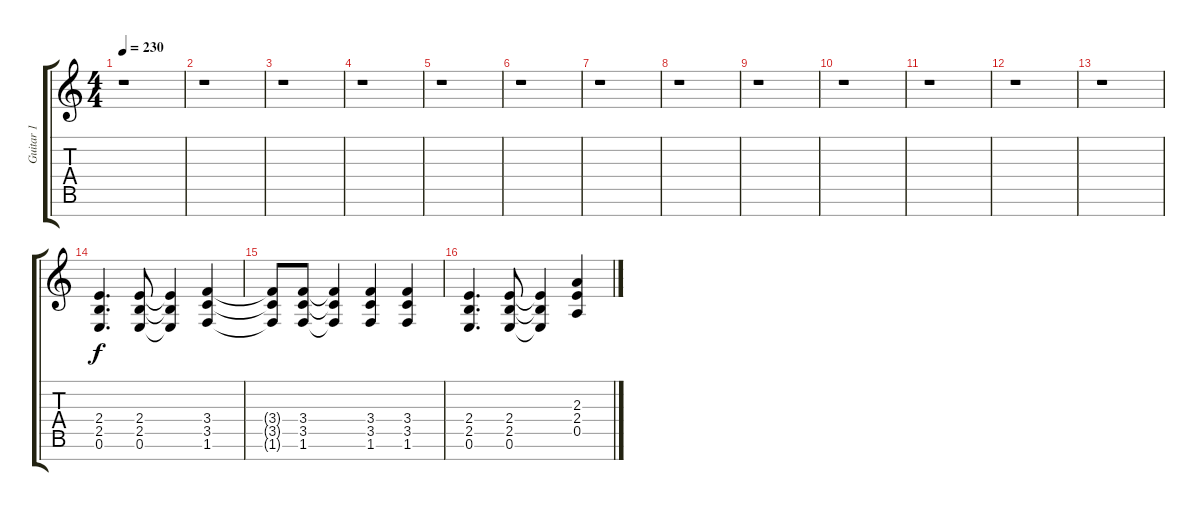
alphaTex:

\track ("Guitar 1" "Guitar 1") {instrument electricguitarmuted}
\staff {score tabs}
\tuning (E4 B3 G3 D3 A2 E2 B1) {hide}
\ts (4 4)
\tempo 230
\clef g2
\ks c
r.1{dy f} |
r.1 |
r.1 |
r.1 |
r.1 |
r.1 |
r.1 |
r.1 |
r.1 |
r.1 |
r.1 |
r.1 |
r.1 |
(2.4 2.5 0.6).4{d balance 8} (2.4 2.5 0.6).8 (2.4{t} 2.5{t} 0.6{t}).4 (3.4 3.5 1.6).4 |
(3.4{t} 3.5{t} 1.6{t}).8 (3.4 3.5 1.6).8 (3.4{t} 3.5{t} 1.6{t}).4 (3.4 3.5 1.6).4 (3.4 3.5 1.6).4 |
(2.4 2.5 0.6).4{d} (2.4 2.5 0.6).8 (2.4{t} 2.5{t} 0.6{t}).4 (2.3 2.4 0.5).4
